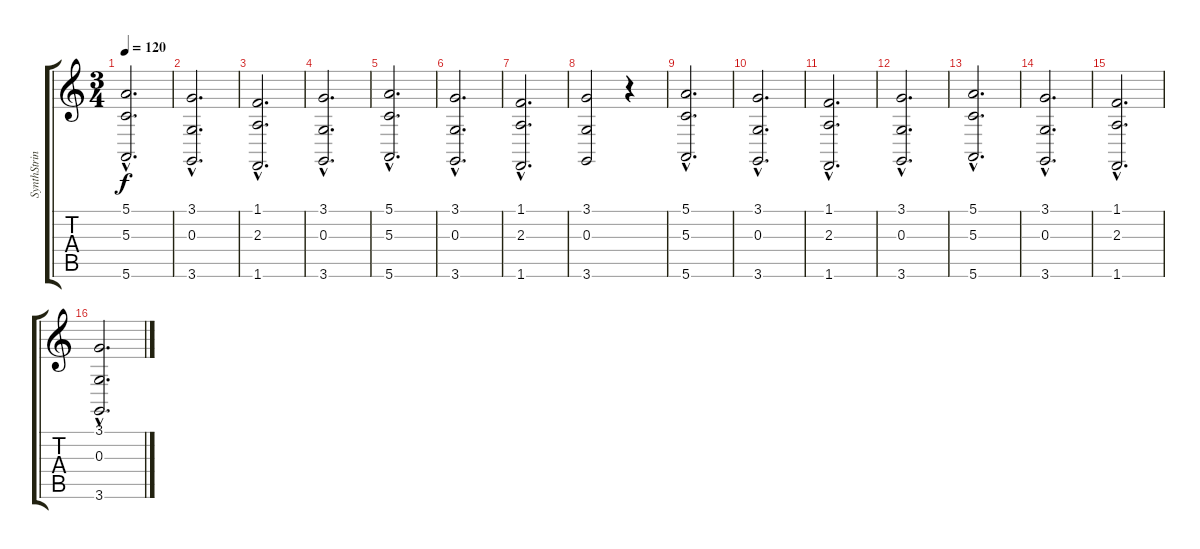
\track ("SynthStrings" "SynthStrin") {instrument synthstrings1}
\staff {score tabs}
\tuning (E4 B3 G3 D3 A2 E2) {hide}
\ts (3 4)
\tempo 120
\clef g2
\ks c
(5.1{hac} 5.3{hac} 5.6{hac}).2{d dy f} |
(3.1{hac} 0.3{hac} 3.6{hac}).2{d} |
(1.1{hac} 2.3{hac} 1.6{hac}).2{d} |
(3.1{hac} 0.3{hac} 3.6{hac}).2{d} |
(5.1{hac} 5.3{hac} 5.6{hac}).2{d} |
(3.1{hac} 0.3{hac} 3.6{hac}).2{d} |
(1.1{hac} 2.3{hac} 1.6{hac}).2{d} |
(3.1 0.3 3.6).2 r.4 |
(5.1{hac} 5.3{hac} 5.6{hac}).2{d} |
(3.1{hac} 0.3{hac} 3.6{hac}).2{d} |
(1.1{hac} 2.3{hac} 1.6{hac}).2{d} |
(3.1{hac} 0.3{hac} 3.6{hac}).2{d} |
(5.1{hac} 5.3{hac} 5.6{hac}).2{d} |
(3.1{hac} 0.3{hac} 3.6{hac}).2{d} |
(1.1{hac} 2.3{hac} 1.6{hac}).2{d} |
(3.1{hac} 0.3{hac} 3.6{hac}).2{d}
